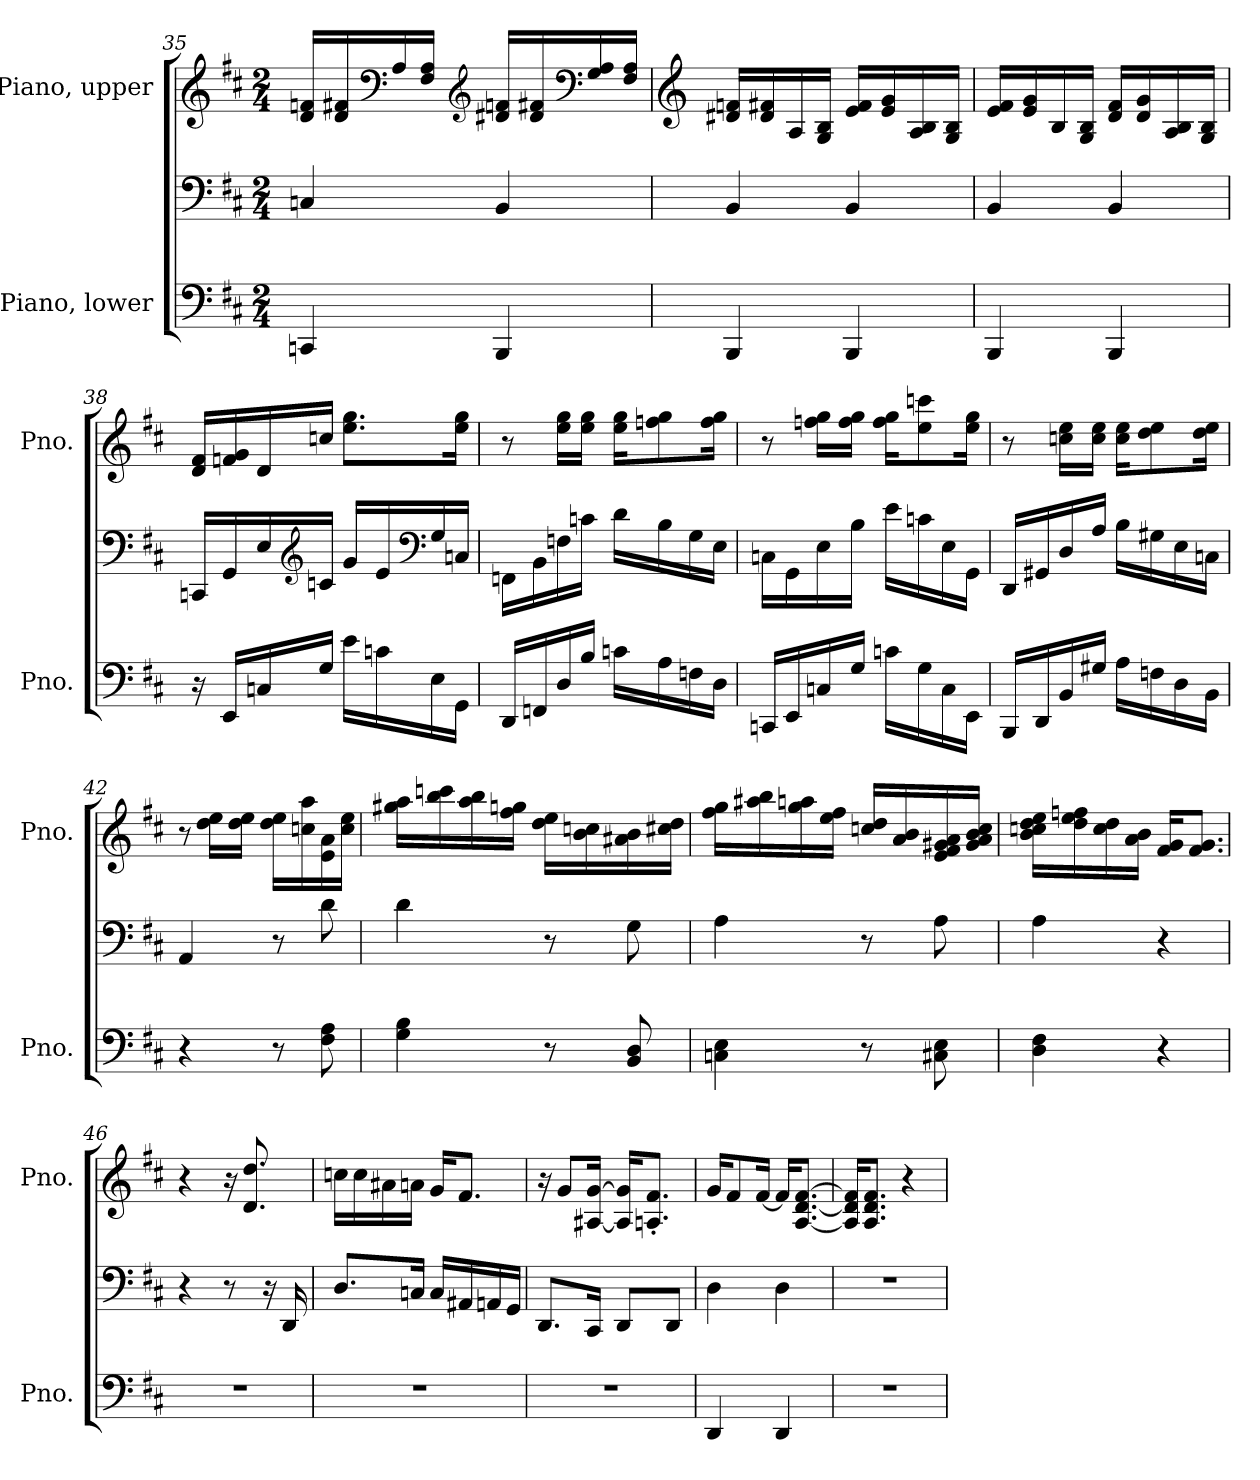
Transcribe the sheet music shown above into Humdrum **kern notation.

**kern	**kern	**kern
*part2	*part2	*part1
*staff3	*staff2	*staff1
*I"Piano, lower	*	*I"Piano, upper
*I'Pno.	*	*I'Pno.
*clefF4	*clefF4	*clefG2
*k[f#c#]	*k[f#c#]	*k[f#c#]
*M2/4	*M2/4	*M2/4
=35	=35	=35
4CCn/	4Cn/	16d/ 16fn/LL
.	.	16d/ 16f#X/
*	*	*clefF4
.	.	16A/
.	.	16F#/ 16A/JJ
*	*	*clefG2
4BBB/	4BB/	16d#X/ 16fn/LL
.	.	16d#/ 16f#X/
*	*	*clefF4
.	.	16G/ 16A/
.	.	16F#/ 16A/JJ
!!LO:LB:g=z
=36	=36	=36
*	*	*clefG2
4BBB/	4BB/	16d#X/ 16fn/LL
.	.	16d#/ 16f#X/
.	.	16A/
.	.	16G/ 16B/JJ
4BBB/	4BB/	16e/ 16f#/LL
.	.	16e/ 16g/
.	.	16A/ 16B/
.	.	16G/ 16B/JJ
=37	=37	=37
4BBB/	4BB/	16e/ 16f#/LL
.	.	16e/ 16g/
.	.	16B/
.	.	16G/ 16B/JJ
4BBB/	4BB/	16d/ 16f#/LL
.	.	16d/ 16g/
.	.	16A/ 16B/
.	.	16G/ 16B/JJ
=38	=38	=38
16r	16CCn/LL	16d/ 16f#/LL
16EE/LL	16GG/	16fn/ 16g/
16Cn/	16E/	16d/
*	*clefG2	*
16G/JJ	16cn/JJ	16ccn/JJ
16e\LL	16g/LL	8.ee\ 8.gg\L
16cn\	16e/	.
*	*clefF4	*
16E\	16G/	.
16GG\JJ	16Cn/JJ	16ee\ 16gg\Jk
!!LO:LB:g=z
=39	=39	=39
16DD/LL	16FFn\LL	8r
16FFn/	16BB\	.
16D/	16Fn\	16ee\ 16gg\LL
16B/JJ	16cn\JJ	16ee\ 16gg\JJ
16cn\LL	16d\LL	16ee\ 16gg\KL
16A\	16B\	8ffn\ 8gg\
16Fn\	16G\	.
16D\JJ	16E\JJ	16ff\ 16gg\Jk
=40	=40	=40
16CCn/LL	16Cn\LL	8r
16EE/	16GG\	.
16Cn/	16E\	16ffn\ 16gg\LL
16G/JJ	16B\JJ	16ff\ 16gg\JJ
16cn\LL	16e\LL	16ff\ 16gg\KL
16G\	16cn\	8ee\ 8cccn\
16C\	16E\	.
16EE\JJ	16GG\JJ	16ee\ 16gg\Jk
=41	=41	=41
16BBB/LL	16DD/LL	8r
16DD/	16GG#X/	.
16BB/	16D/	16ccn\ 16ee\LL
16G#X/JJ	16A/JJ	16cc\ 16ee\JJ
16A\LL	16B\LL	16cc\ 16ee\KL
16Fn\	16G#X\	8dd\ 8ee\
16D\	16E\	.
16BB\JJ	16Cn\JJ	16dd\ 16ee\Jk
!!LO:PB:g=z
=42	=42	=42
4r	4AA/	8r
.	.	16dd\ 16ee\LL
.	.	16dd\ 16ee\JJ
8r	8r	16dd\ 16ee\LL
.	.	16ccn\ 16aa\
8F#\ 8A\	8d\	16e\ 16a\
.	.	16cc\ 16ee\JJ
=43	=43	=43
4G\ 4B\	4d\	16gg#X\ 16aa\LL
.	.	16bb\ 16cccn\
.	.	16aa\ 16bb\
.	.	16ff#\ 16ggn\JJ
8r	8r	16dd\ 16ee\LL
.	.	16b\ 16ccn\
8BB/ 8D/	8G\	16a#X\ 16b\
.	.	16cc#X\ 16dd\JJ
!!LO:LB:g=z
=44	=44	=44
4Cn\ 4E\	4A\	16ff#\ 16gg\LL
.	.	16aa#X\ 16bb\
.	.	16gg\ 16aan\
.	.	16ee\ 16ff#\JJ
8r	8r	16ccn/ 16dd/LL
.	.	16a/ 16b/
8C#X\ 8E\	8A\	16e/ 16f#/ 16g#X/ 16a/
.	.	16g#/ 16a/ 16b/ 16cc/JJ
=45	=45	=45
4D\ 4F#\	4A\	16b\ 16ccn\ 16dd\ 16ee\LL
.	.	16dd\ 16ee\ 16ffn\
.	.	16cc\ 16dd\
.	.	16a\ 16b\JJ
4r	4r	16f#/ 16g/KL
.	.	8.f#/ 8.g/J
=46	=46	=46
2r	4r	4r
.	8r	16r
.	.	8.d/ 8.dd/
.	16r	.
.	16DD/	.
!!LO:LB:g=z
=47	=47	=47
2r	8.D/L	16ccn\LL
.	.	16cc\
.	.	16a#X\
.	16Cn/Jk	16an\JJ
.	16C/LL	16g/KL
.	16AA#X/	8.f#/J
.	16AAn/	.
.	16GG/JJ	.
=48	=48	=48
2r	8.DD/L	16r
.	.	8g/L
.	16CC#/Jk	[16A#X/ [16g/Jk
.	8DD/L	16A#/] 16g/]KL
.	.	8.An/' 8.f#/'J
.	8DD/J	.
=49	=49	=49
4DD/	4D\	16g/KL
.	.	8f#/
.	.	[16f#/Jk
4DD/	4D\	16f#/KL]
.	.	[8.A/ [8.d/ [8.f#/J
=50	=50	=50
2r	2r	16A/] 16d/] 16f#/]KL
.	.	8.A/ 8.d/ 8.f#/J
.	.	4r
=	=	=
*-	*-	*-
